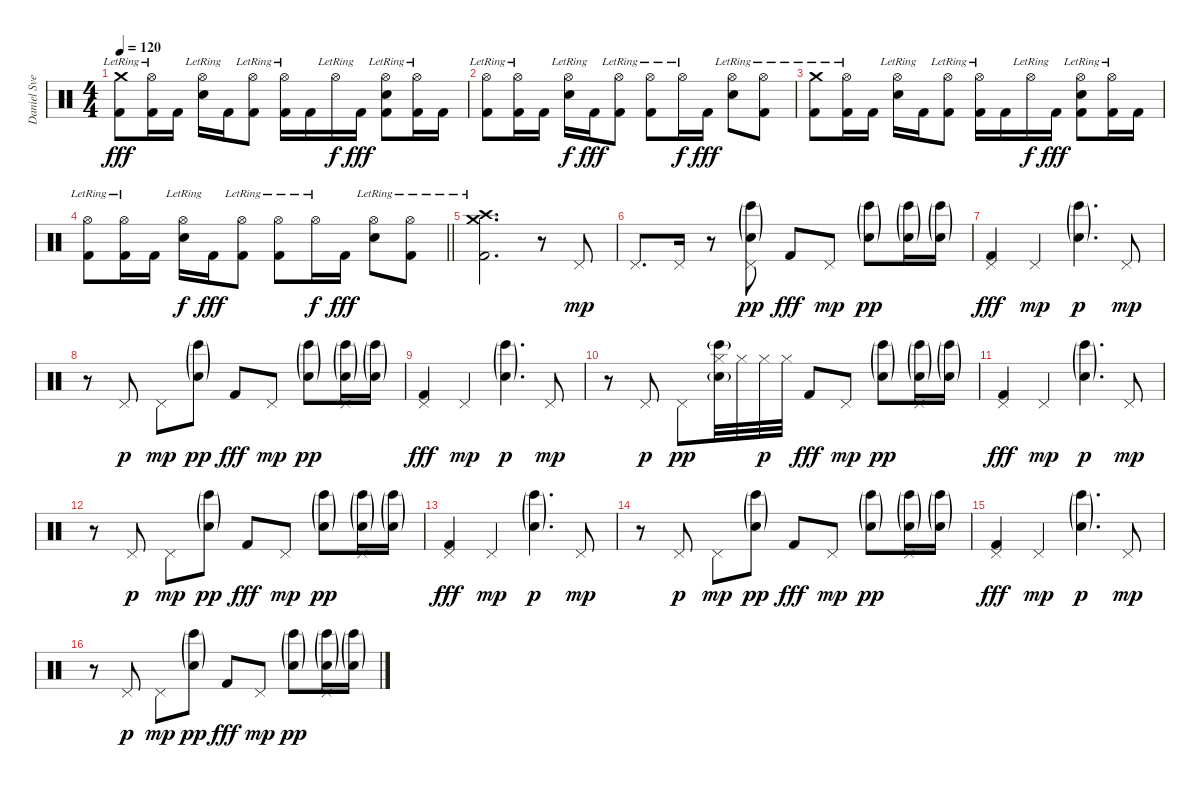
\track ("Daniel Svensson" "Daniel Sve") {instrument percussion}
\staff {score}
\articulation defaults
\ts (4 4)
\tempo 120
\clef neutral
\ks c
("Crash medium (hit)"{lr} "Kick (hit) 2").8{dy fff} ("Hi-Hat (open)"{lr} "Kick (hit) 2").16 "Kick (hit) 2".16 ("Hi-Hat (open)"{lr} "Electric Snare (hit)").16 "Kick (hit) 2".16 ("Hi-Hat (open)"{lr} "Kick (hit) 2").8 ("Hi-Hat (open)"{lr} "Kick (hit) 2").16 "Kick (hit) 2".16 "Hi-Hat (open)"{lr}.16{dy f} "Kick (hit) 2".16{dy fff} ("Hi-Hat (open)"{lr} "Electric Snare (hit)" "Kick (hit) 2").8 ("Hi-Hat (open)"{lr} "Kick (hit) 2").16 "Kick (hit) 2".16 |
("Hi-Hat (open)"{lr} "Kick (hit) 2").8 ("Hi-Hat (open)"{lr} "Kick (hit) 2").16 "Kick (hit) 2".16 ("Hi-Hat (open)"{lr} "Electric Snare (hit)").16{dy f} "Kick (hit) 2".16{dy fff} ("Hi-Hat (open)"{lr} "Kick (hit) 2").8 ("Hi-Hat (open)"{lr} "Kick (hit) 2").8 "Hi-Hat (open)"{lr}.16{dy f} "Kick (hit) 2".16{dy fff} ("Hi-Hat (open)"{lr} "Electric Snare (hit)").8 ("Hi-Hat (open)"{lr} "Kick (hit) 2").8 |
("Crash medium (hit)"{lr} "Kick (hit) 2").8 ("Hi-Hat (open)"{lr} "Kick (hit) 2").16 "Kick (hit) 2".16 ("Hi-Hat (open)"{lr} "Electric Snare (hit)").16 "Kick (hit) 2".16 ("Hi-Hat (open)"{lr} "Kick (hit) 2").8 ("Hi-Hat (open)"{lr} "Kick (hit) 2").16 "Kick (hit) 2".16 "Hi-Hat (open)"{lr}.16{dy f} "Kick (hit) 2".16{dy fff} ("Hi-Hat (open)"{lr} "Electric Snare (hit)" "Kick (hit) 2").8 ("Hi-Hat (open)"{lr} "Kick (hit) 2").16 "Kick (hit) 2".16 |
\barLineRight lightlight
("Hi-Hat (open)"{lr} "Kick (hit) 2").8 ("Hi-Hat (open)"{lr} "Kick (hit) 2").16 "Kick (hit) 2".16 ("Hi-Hat (open)"{lr} "Electric Snare (hit)").16{dy f} "Kick (hit) 2".16{dy fff} ("Hi-Hat (open)"{lr} "Kick (hit) 2").8 ("Hi-Hat (open)"{lr} "Kick (hit) 2").8 "Hi-Hat (open)"{lr}.16{dy f} "Kick (hit) 2".16{dy fff} ("Hi-Hat (open)"{lr} "Electric Snare (hit)").8 ("Hi-Hat (open)"{lr} "Kick (hit) 2").8 |
("Crash high (hit)"{lr} "Crash medium (hit)"{lr} "Kick (hit) 2").2{d} r.8 "Pedal Hi-Hat (hit)".8{dy mp} |
"Pedal Hi-Hat (hit)".8{d} "Pedal Hi-Hat (hit)".16 r.8 ("Pedal Hi-Hat (hit)" "Bongo High (hit)"{g} "Electric Snare (hit)"{g}).8{dy pp} "Kick (hit) 2".8{dy fff} "Pedal Hi-Hat (hit)".8{dy mp} ("Bongo High (hit)"{g} "Electric Snare (hit)"{g}).8{dy pp} ("Bongo High (hit)"{g} "Electric Snare (hit)"{g}).16 ("Bongo High (hit)"{g} "Electric Snare (hit)"{g}).16 |
("Pedal Hi-Hat (hit)" "Kick (hit) 2").4{dy fff} "Pedal Hi-Hat (hit)".4{dy mp} ("Bongo High (hit)"{g} "Electric Snare (hit)"{g}).4{d dy p} "Pedal Hi-Hat (hit)".8{dy mp} |
r.8 "Pedal Hi-Hat (hit)".8{dy p} "Pedal Hi-Hat (hit)".8{dy mp} ("Bongo High (hit)"{g} "Electric Snare (hit)"{g}).8{dy pp} "Kick (hit) 2".8{dy fff} "Pedal Hi-Hat (hit)".8{dy mp} ("Bongo High (hit)"{g} "Electric Snare (hit)"{g}).8{dy pp} ("Pedal Hi-Hat (hit)" "Bongo High (hit)"{g} "Electric Snare (hit)"{g}).16 ("Bongo High (hit)"{g} "Electric Snare (hit)"{g}).16 |
("Pedal Hi-Hat (hit)" "Kick (hit) 2").4{dy fff} "Pedal Hi-Hat (hit)".4{dy mp} ("Bongo High (hit)"{g} "Electric Snare (hit)"{g}).4{d dy p} "Pedal Hi-Hat (hit)".8{dy mp} |
r.8 "Pedal Hi-Hat (hit)".8{dy p} "Pedal Hi-Hat (hit)".8{dy pp} ("Hi-Hat (closed)" "Bongo High (hit)"{g} "Electric Snare (hit)"{g}).32 "Hi-Hat (closed)".32 "Hi-Hat (closed)".32{dy p} "Hi-Hat (closed)".32 "Kick (hit) 2".8{dy fff} "Pedal Hi-Hat (hit)".8{dy mp} ("Bongo High (hit)"{g} "Electric Snare (hit)"{g}).8{dy pp} ("Pedal Hi-Hat (hit)" "Bongo High (hit)"{g} "Electric Snare (hit)"{g}).16 ("Bongo High (hit)"{g} "Electric Snare (hit)"{g}).16 |
("Pedal Hi-Hat (hit)" "Kick (hit) 2").4{dy fff} "Pedal Hi-Hat (hit)".4{dy mp} ("Bongo High (hit)"{g} "Electric Snare (hit)"{g}).4{d dy p} "Pedal Hi-Hat (hit)".8{dy mp} |
r.8 "Pedal Hi-Hat (hit)".8{dy p} "Pedal Hi-Hat (hit)".8{dy mp} ("Bongo High (hit)"{g} "Electric Snare (hit)"{g}).8{dy pp} "Kick (hit) 2".8{dy fff} "Pedal Hi-Hat (hit)".8{dy mp} ("Bongo High (hit)"{g} "Electric Snare (hit)"{g}).8{dy pp} ("Pedal Hi-Hat (hit)" "Bongo High (hit)"{g} "Electric Snare (hit)"{g}).16 ("Bongo High (hit)"{g} "Electric Snare (hit)"{g}).16 |
("Pedal Hi-Hat (hit)" "Kick (hit) 2").4{dy fff} "Pedal Hi-Hat (hit)".4{dy mp} ("Bongo High (hit)"{g} "Electric Snare (hit)"{g}).4{d dy p} "Pedal Hi-Hat (hit)".8{dy mp} |
r.8 "Pedal Hi-Hat (hit)".8{dy p} "Pedal Hi-Hat (hit)".8{dy mp} ("Bongo High (hit)"{g} "Electric Snare (hit)"{g}).8{dy pp} "Kick (hit) 2".8{dy fff} "Pedal Hi-Hat (hit)".8{dy mp} ("Bongo High (hit)"{g} "Electric Snare (hit)"{g}).8{dy pp} ("Pedal Hi-Hat (hit)" "Bongo High (hit)"{g} "Electric Snare (hit)"{g}).16 ("Bongo High (hit)"{g} "Electric Snare (hit)"{g}).16 |
("Pedal Hi-Hat (hit)" "Kick (hit) 2").4{dy fff} "Pedal Hi-Hat (hit)".4{dy mp} ("Bongo High (hit)"{g} "Electric Snare (hit)"{g}).4{d dy p} "Pedal Hi-Hat (hit)".8{dy mp} |
r.8 "Pedal Hi-Hat (hit)".8{dy p} "Pedal Hi-Hat (hit)".8{dy mp} ("Bongo High (hit)"{g} "Electric Snare (hit)"{g}).8{dy pp} "Kick (hit) 2".8{dy fff} "Pedal Hi-Hat (hit)".8{dy mp} ("Bongo High (hit)"{g} "Electric Snare (hit)"{g}).8{dy pp} ("Pedal Hi-Hat (hit)" "Bongo High (hit)"{g} "Electric Snare (hit)"{g}).16 ("Bongo High (hit)"{g} "Electric Snare (hit)"{g}).16
